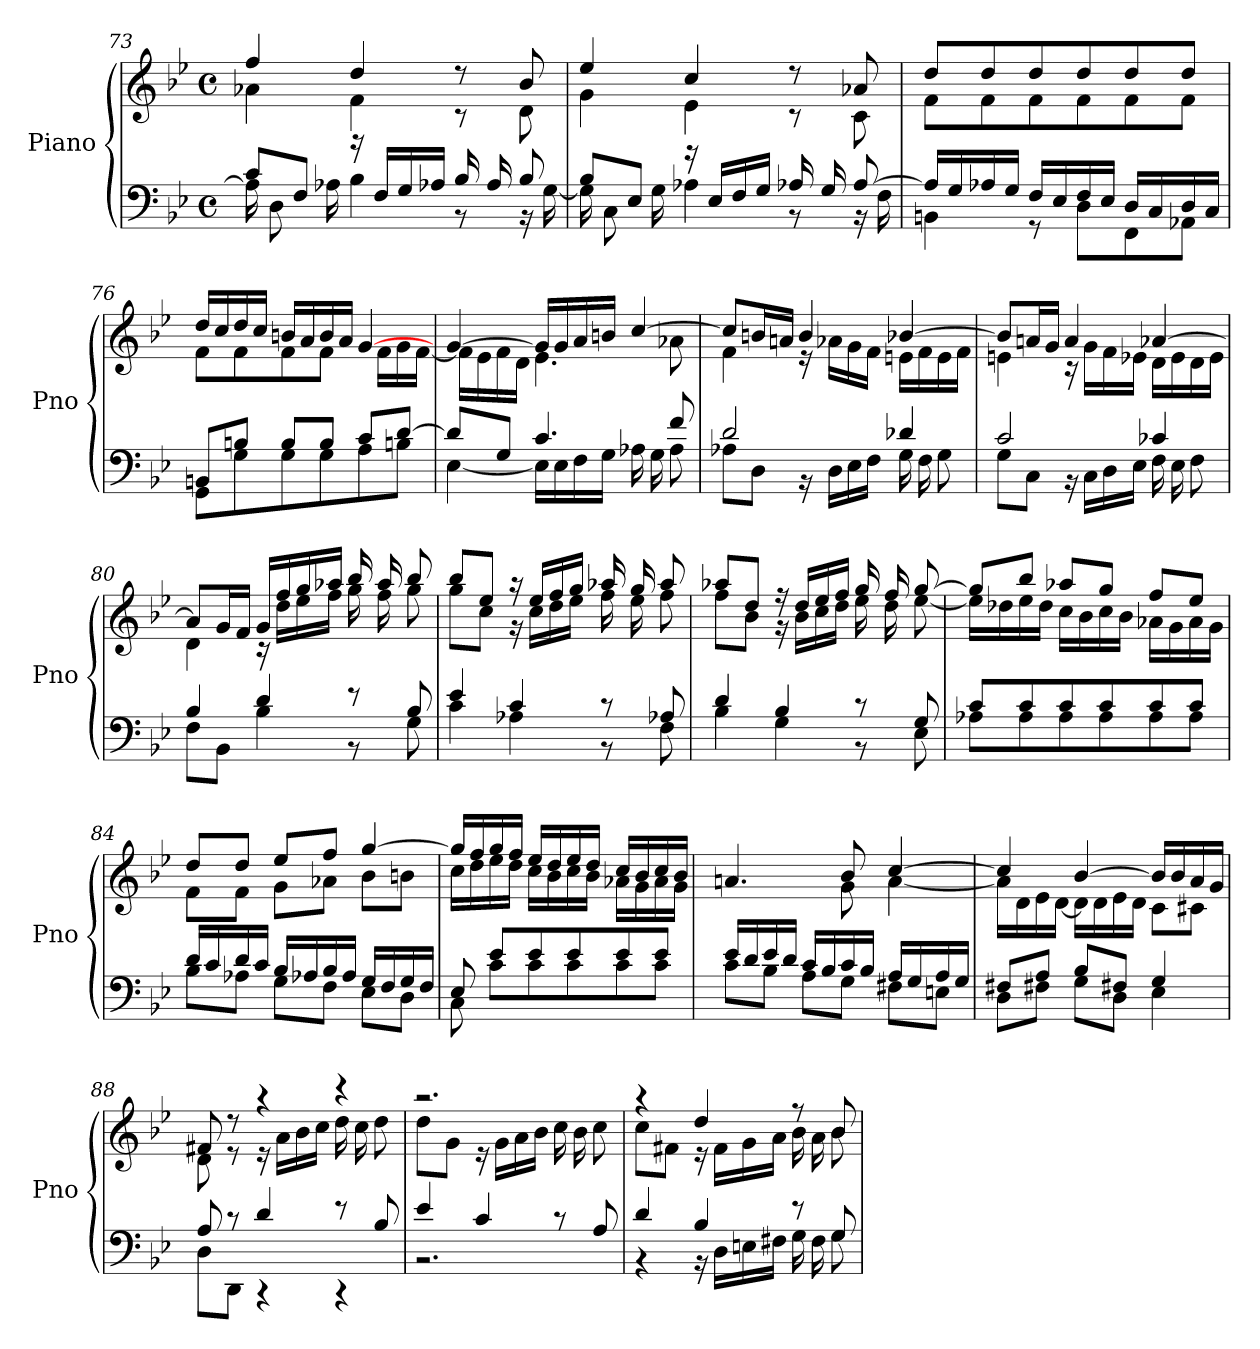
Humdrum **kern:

**kern	**kern
*part1	*part1
*staff2	*staff1
*I"Piano	*
*I'Pno	*
*clefF4	*clefG2
*k[b-e-]	*k[b-e-]
*B-:	*B-:
*M4/4	*M4/4
*met(c)	*met(c)
=73	=73
*^	*^
8c/L	16A-\LL]	4ff/	4a-X\
.	8D\	.	.
8F/J	.	.	.
.	16A-\J	.	.
16r	4B-\	4dd/	4f\
16FLL	.	.	.
16G	.	.	.
16A-XJJ	.	.	.
16B-LL	8r	8r	8r
16A-	.	.	.
8B-J	16r	8b-/	8d\
.	[16G\	.	.
=74	=74	=74	=74
8B-/L	16GLL]	4ee-/	4g\
.	8C	.	.
8E-/J	.	.	.
.	16GJ	.	.
16r	4A-X\	4cc/	4e-\
16E-LL	.	.	.
16F	.	.	.
16GJJ	.	.	.
16A-XLL	8r	8r	8r
16G	.	.	.
[8A-J	16r	8a-X/	8c\
.	16F\	.	.
!!LO:LB:g=z	!!
=75	=75	=75	=75
16A-LL]	4BBn\	8ddL	8f\L
16G	.	.	.
16A-	.	8dd	8f\
16GJJ	.	.	.
16FLL	8r	8dd	8f\
16E-	.	.	.
16F	8DL	8dd	8f\
16E-JJ	.	.	.
16DLL	8FF	8dd	8f\
16C	.	.	.
16D	8AA-XJ	8ddJ	8f\J
16CJJ	.	.	.
=76	=76	=76	=76
8BBn/L	8GGL	16ddLL	8fL
.	.	16cc	.
8Bn/J	8G	16dd	8f
.	.	16ccJJ	.
8B/L	8G	16bnLL	8f
.	.	16a	.
8B/J	8G	16b	8fJ
.	.	16aJJ	.
8c/L	8A	[4g/	16ryy
.	.	.	16f\LL
[8d/J	8BnJ	.	16g\
.	.	.	[16f\JJ
=77	=77	=77	=77
8d/L]	[4E-\	[4g/	16f\LL]
.	.	.	16e-\
8G/J	.	.	16f\
.	.	.	16d\JJ
4.c/	16E-\LL]	16g/LL]	4.e-\
.	16E-\	16g/	.
.	16F\	16a/	.
.	16G\JJ	16bn/JJ	.
.	16A-X\LL	[4cc/	.
.	16G\	.	.
8f/	8A-\J	.	8a-X\
!!LO:LB:g=z	!!
=78	=78	=78	=78
2d/	8A-X\L	8cc/L]	4f\
.	8D\J	16bn/L	.
.	.	16an/JJ	.
.	16r	4b/	16r
.	16D\LL	.	16a-XLL
.	16E-\	.	16g
.	16F\JJ	.	16fJJ
4d-X/	16GLL	[4b-X/	16enLL
.	16F	.	16f
.	8GJ	.	16e
.	.	.	16fJJ
=79	=79	=79	=79
2c/	8G\L	8b-L]	4en
.	8C\J	16anL	.
.	.	16gJJ	.
.	16r	4a/	16r
.	16C\LL	.	16g\LL
.	16D\	.	16f\
.	16E-\JJ	.	16e-X\JJ
4c-X/	16FLL	[4a-X/	16d\LL
.	16E-	.	16e-\
.	8FJ	.	16d\
.	.	.	16e-\JJ
=80	=80	=80	=80
4B-/	8FL	8a-L]	4d\
.	8BB-J	16gL	.
.	.	16fJJ	.
4d/	4B-\	16gLL	16r
.	.	16ff	16ddLL
.	.	16gg	16ee-
.	.	16aa-XJJ	16ffJJ
8r	8r	16bb-/LL	16ggLL
.	.	16aa-/	16ff
8B-/	8G\	8bb-/J	8ggJ
!!LO:LB:g=z	!!
=81	=81	=81	=81
4e-/	4c\	8bb-L	8gg\L
.	.	8ee-J	8cc\J
4c/	4A-X\	16r	16r
.	.	16ee-LL	16cc\LL
.	.	16ff	16dd\
.	.	16ggJJ	16ee-\JJ
8r	8r	16aa-XLL	16ff\LL
.	.	16gg	16ee-\
8A-X/	8F\	8aa-J	8ff\J
=82	=82	=82	=82
4d/	4B-\	8aa-X/L	8ffL
.	.	8dd/J	8b-J
4B-/	4G\	16r	16r
.	.	16ddLL	16b-\LL
.	.	16ee-	16cc\
.	.	16ffJJ	16dd\JJ
8r	8r	16gg/LL	16ee-\LL
.	.	16ff/	16dd\
8G/	8E-\	[8gg/J	[8ee-\J
=83	=83	=83	=83
8cL	8A-XL	8ggL]	16ee-\LL]
.	.	.	16dd-X\
8c	8A-	8bb-J	16ee-\
.	.	.	16dd-\JJ
8c	8A-	8aa-XL	16cc\LL
.	.	.	16b-\
8c	8A-	8ggJ	16cc\
.	.	.	16b-\JJ
8c	8A-	8ffL	16a-X\LL
.	.	.	16g\
8cJ	8A-J	8ee-J	16a-\
.	.	.	16g\JJ
!!LO:LB:g=z	!!
=84	=84	=84	=84
16d/LL	8B-\L	8dd/L	8f\L
16c/	.	.	.
16d/	8A-X\J	8dd/J	8f\J
16c/JJ	.	.	.
16B-LL	8GL	8ee-/L	8g\L
16A-X	.	.	.
16B-	8FJ	8ff/J	8a-X\J
16A-JJ	.	.	.
16GLL	8E-L	[4gg/	8b-\L
16F	.	.	.
16G	8DJ	.	8bn\J
16FJJ	.	.	.
=85	=85	=85	=85
8E-	8C\	16gg/LL]	16cc\LL
.	.	16ff/	16dd\
8e-/L	8c\L	16gg/	16ee-\
.	.	16ff/JJ	16dd\JJ
8e-/	8c\	16ee-/LL	16cc\LL
.	.	16dd/	16b-\
8e-/	8c\	16ee-/	16cc\
.	.	16dd/JJ	16b-\JJ
8e-/	8c\	16cc/LL	16a-X\LL
.	.	16b-/	16g\
8e-/J	8c\J	16cc/	16a-\
.	.	16b-/JJ	16g\JJ
=86	=86	=86	=86
16e-LL	8cL	4.an/	4.f#X\yy
16d	.	.	.
16e-	8B-J	.	.
16dJJ	.	.	.
16cLL	8A\L	.	.
16B-	.	.	.
16c	8G\J	8b-/	8g\
16B-JJ	.	.	.
16ALL	8F#X\L	[4cc/	[4a\
16G	.	.	.
16A	8En\J	.	.
16GJJ	.	.	.
!!LO:LB:g=z	!!
=87	=87	=87	=87
8F#X/L	8D\L	4cc/]	16a\LL]
.	.	.	16d\
8A/J	8F#X\J	.	16e-\
.	.	.	[16d\JJ
8B-/L	8GL	[4b-/	16d\LL]
.	.	.	16d\
8F#X/J	8DJ	.	16e-\
.	.	.	16d\JJ
4G/	4E-\	16b-LL]	8c\L
.	.	16b-	.
.	.	16a	8c#X\J
.	.	16gJJ	.
=88	=88	=88	=88
8A/	8DL	8f#X/	8d\
8r	8DDJ	8r	8r
4d/	4r	4r	16r
.	.	.	16a\LL
.	.	.	16b-\
.	.	.	16cc\JJ
8r	4r	4r	16dd\LL
.	.	.	16cc\
8B-/	.	.	8dd\J
=89	=89	=89	=89
4e-/	2.r	2.r	8dd\L
.	.	.	8g\J
4c/	.	.	16r
.	.	.	16g\LL
.	.	.	16a\
.	.	.	16b-\JJ
8r	.	.	16ccLL
.	.	.	16b-
8A/	.	.	8ccJ
!!LO:LB:g=z	!!
=90	=90	=90	=90
4d/	4r	4r	8cc\L
.	.	.	8f#X\J
4B-/	16r	4dd/	16r
.	16DLL	.	16f#\LL
.	16En	.	16g\
.	16F#XJJ	.	16a\JJ
8r	16G\LL	8r	16b-\LL
.	16F#\	.	16a\
8G/	8G\J	8b-/	8b-\J
*v	*v	*	*
*	*v	*v
=	=
*-	*-
